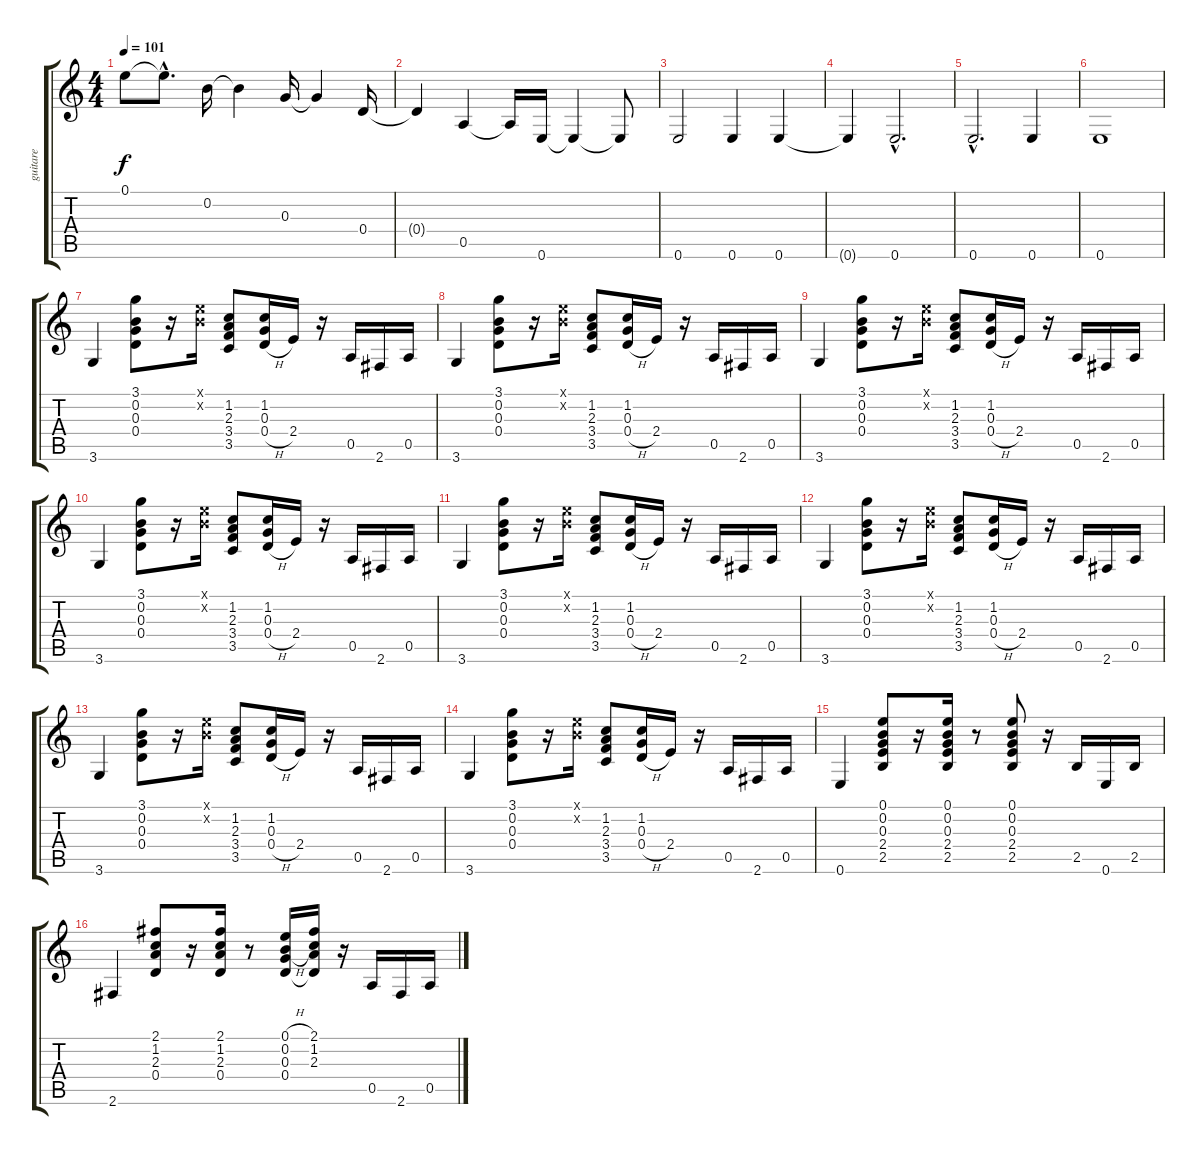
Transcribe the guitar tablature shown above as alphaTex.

\track ("guitare" "guitare") {instrument acousticguitarsteel}
\staff {score tabs}
\tuning (E4 B3 G3 D3 A2 E2) {hide}
\ts (4 4)
\tempo 101
\clef g2
\ks c
0.1.8{dy f instrument acousticguitarsteel} 0.1{hac t}.8{d} 0.2.16 0.2{t}.4 0.3.16 0.3{t}.4 0.4.16 |
0.4{t}.4 0.5.4 0.5{t}.16 0.6.16 0.6{t}.4 0.6{t}.8 |
0.6.2 0.6.4 0.6.4 |
0.6{t}.4 0.6{hac}.2{d} |
0.6{hac}.2{d} 0.6.4 |
0.6.1 |
3.6.4 (3.1 0.2 0.3 0.4).8 r.16 (0.1{x} 0.2{x}).16 (1.2 2.3 3.4 3.5).8 (1.2 0.3 0.4{h}).16 2.4.16 r.16 0.5.16 2.6.16 0.5.16 |
3.6.4 (3.1 0.2 0.3 0.4).8 r.16 (0.1{x} 0.2{x}).16 (1.2 2.3 3.4 3.5).8 (1.2 0.3 0.4{h}).16 2.4.16 r.16 0.5.16 2.6.16 0.5.16 |
3.6.4 (3.1 0.2 0.3 0.4).8 r.16 (0.1{x} 0.2{x}).16 (1.2 2.3 3.4 3.5).8 (1.2 0.3 0.4{h}).16 2.4.16 r.16 0.5.16 2.6.16 0.5.16 |
3.6.4 (3.1 0.2 0.3 0.4).8 r.16 (0.1{x} 0.2{x}).16 (1.2 2.3 3.4 3.5).8 (1.2 0.3 0.4{h}).16 2.4.16 r.16 0.5.16 2.6.16 0.5.16 |
3.6.4 (3.1 0.2 0.3 0.4).8 r.16 (0.1{x} 0.2{x}).16 (1.2 2.3 3.4 3.5).8 (1.2 0.3 0.4{h}).16 2.4.16 r.16 0.5.16 2.6.16 0.5.16 |
3.6.4 (3.1 0.2 0.3 0.4).8 r.16 (0.1{x} 0.2{x}).16 (1.2 2.3 3.4 3.5).8 (1.2 0.3 0.4{h}).16 2.4.16 r.16 0.5.16 2.6.16 0.5.16 |
3.6.4 (3.1 0.2 0.3 0.4).8 r.16 (0.1{x} 0.2{x}).16 (1.2 2.3 3.4 3.5).8 (1.2 0.3 0.4{h}).16 2.4.16 r.16 0.5.16 2.6.16 0.5.16 |
3.6.4 (3.1 0.2 0.3 0.4).8 r.16 (0.1{x} 0.2{x}).16 (1.2 2.3 3.4 3.5).8 (1.2 0.3 0.4{h}).16 2.4.16 r.16 0.5.16 2.6.16 0.5.16 |
0.6.4 (0.1 0.2 0.3 2.4 2.5).8 r.16 (0.1 0.2 0.3 2.4 2.5).16 r.8 (0.1 0.2 0.3 2.4 2.5).8 r.16 2.5.16 0.6.16 2.5.16 |
2.6.4 (2.1 1.2 2.3 0.4).8 r.16 (2.1 1.2 2.3 0.4).16 r.8 (0.1{h} 0.2{h} 0.3{h} 0.4).16 (2.1 1.2 2.3 0.4{t}).16 r.16 0.5.16 2.6.16 0.5.16
